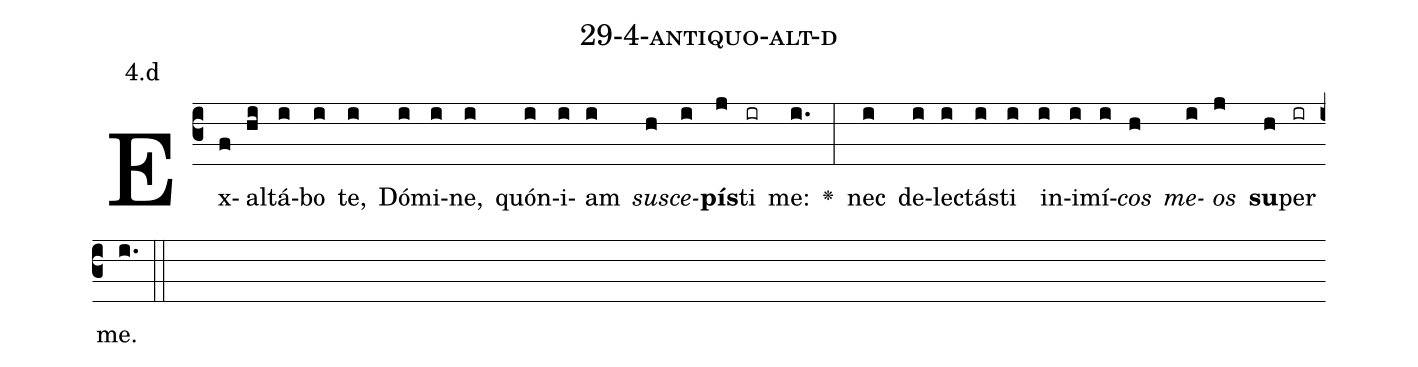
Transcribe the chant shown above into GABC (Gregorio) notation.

name: 29-4-antiquo-alt-d;
annotation: 4.d;
%%
(c3)Ex(f)al(hi)tá(i)bo(i) te,(i) Dó(i)mi(i)ne,(i) quón(i)i(i)am(i) <i>su</i>(h)<i>sce</i>(i)<b>pís</b>(j)ti(ir) me:(i.) <v>\greheightstar</v>(:) nec(i) de(i)lec(i)tás(i)ti(i) in(i)i(i)mí(i)<i>cos</i>(h) <i>me</i>(i)<i>os</i>(j) <b>su</b>(h)per(ir) me.(i.) (::)


%E(i) u(h) o(i) u(j) a(h) e.(i.) (::)
